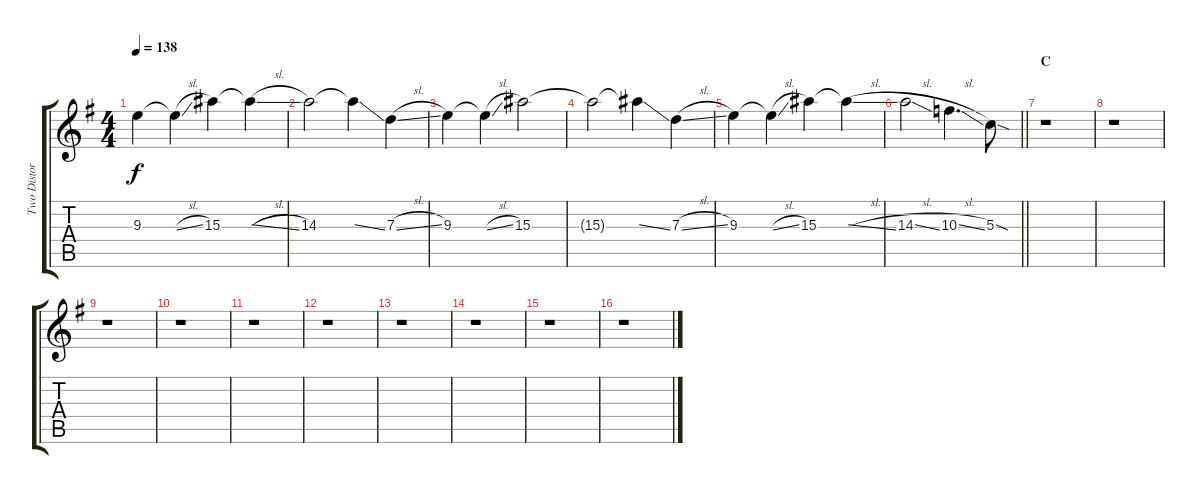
\track ("Two Distortion Guitars w/ Slide 2" "Two Distor") {instrument distortionguitar}
\staff {score tabs}
\tuning (E4 B3 G3 D3 A2 E2) {hide}
\ts (4 4)
\tempo 138
\clef g2
\ks g
9.3.4{dy f} 9.3{sl t}.4 15.3.4 15.3{sl t}.4 |
14.3.2 14.3{ss t}.4 7.3{sl}.4 |
9.3.4 9.3{sl t}.4 15.3.2 |
15.3{t}.2 15.3{ss t}.4 7.3{sl}.4 |
9.3.4 9.3{sl t}.4 15.3.4 15.3{sl t}.4 |
\barLineRight lightlight
14.3{sl}.2 10.3{sl}.4{d} 5.3{sod}.8 |
\section ("" "C")
r.1 |
r.1 |
r.1 |
r.1 |
r.1 |
r.1 |
r.1 |
r.1 |
r.1 |
r.1
